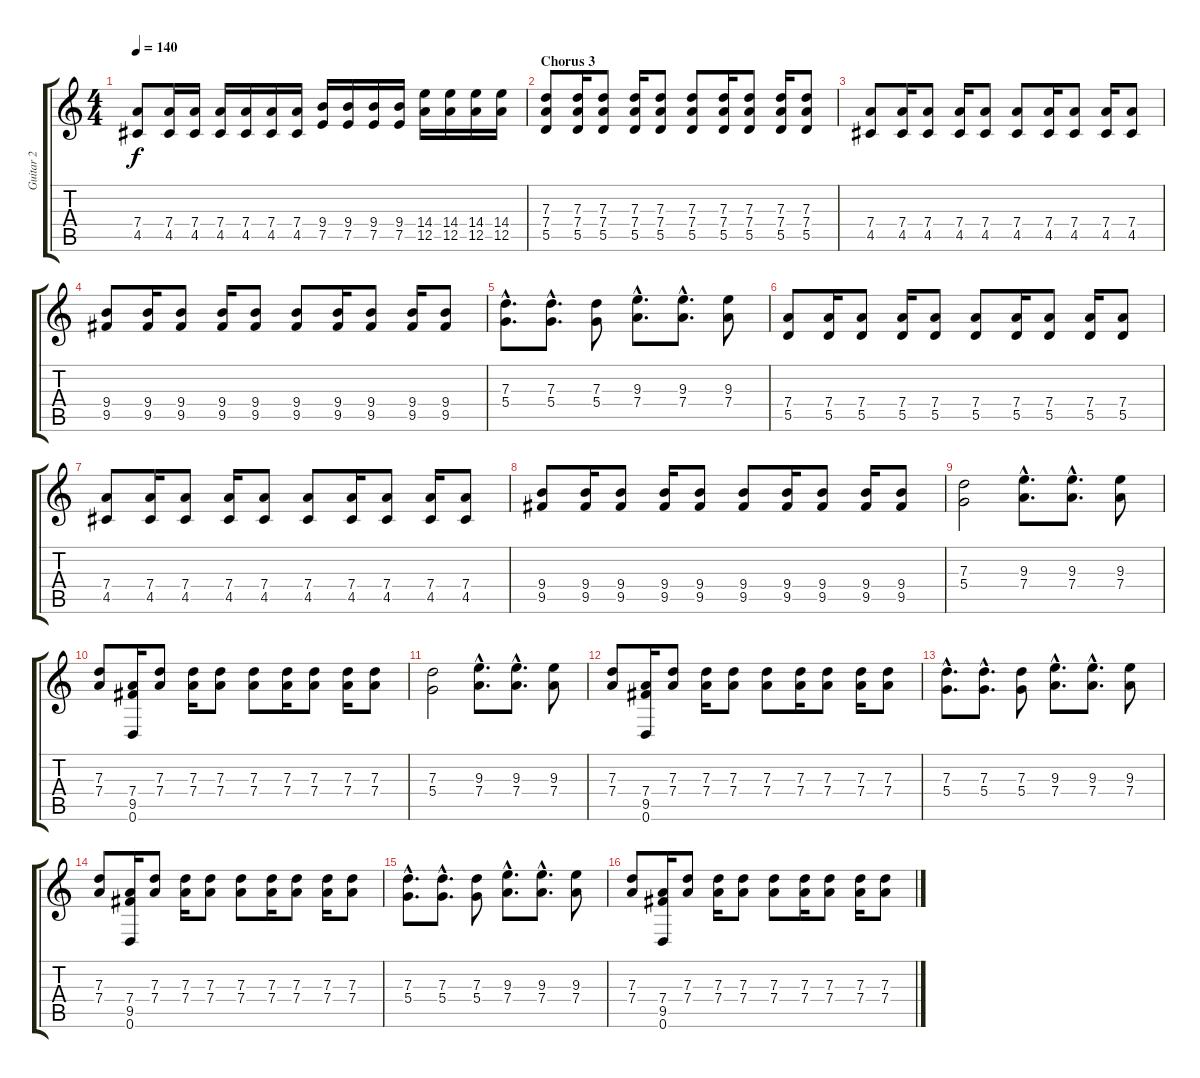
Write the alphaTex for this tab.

\track ("Guitar 2" "Guitar 2") {instrument distortionguitar}
\staff {score tabs}
\tuning (E4 B3 G3 D3 A2 D2) {hide}
\ts (4 4)
\tempo 140
\clef g2
\ks c
(7.4 4.5).8{dy f} (7.4 4.5).16 (7.4 4.5).16 (7.4 4.5).16 (7.4 4.5).16 (7.4 4.5).16 (7.4 4.5).16 (9.4 7.5).16 (9.4 7.5).16 (9.4 7.5).16 (9.4 7.5).16 (14.4 12.5).16 (14.4 12.5).16 (14.4 12.5).16 (14.4 12.5).16 |
\section ("" "Chorus 3")
(7.3 7.4 5.5).8 (7.3 7.4 5.5).16 (7.3 7.4 5.5).8 (7.3 7.4 5.5).16 (7.3 7.4 5.5).8 (7.3 7.4 5.5).8 (7.3 7.4 5.5).16 (7.3 7.4 5.5).8 (7.3 7.4 5.5).16 (7.3 7.4 5.5).8 |
(7.4 4.5).8 (7.4 4.5).16 (7.4 4.5).8 (7.4 4.5).16 (7.4 4.5).8 (7.4 4.5).8 (7.4 4.5).16 (7.4 4.5).8 (7.4 4.5).16 (7.4 4.5).8 |
(9.4 9.5).8 (9.4 9.5).16 (9.4 9.5).8 (9.4 9.5).16 (9.4 9.5).8 (9.4 9.5).8 (9.4 9.5).16 (9.4 9.5).8 (9.4 9.5).16 (9.4 9.5).8 |
(7.3{hac} 5.4{hac}).8{d} (7.3{hac} 5.4{hac}).8{d} (7.3 5.4).8 (9.3{hac} 7.4{hac}).8{d} (9.3{hac} 7.4{hac}).8{d} (9.3 7.4).8 |
(7.4 5.5).8 (7.4 5.5).16 (7.4 5.5).8 (7.4 5.5).16 (7.4 5.5).8 (7.4 5.5).8 (7.4 5.5).16 (7.4 5.5).8 (7.4 5.5).16 (7.4 5.5).8 |
(7.4 4.5).8 (7.4 4.5).16 (7.4 4.5).8 (7.4 4.5).16 (7.4 4.5).8 (7.4 4.5).8 (7.4 4.5).16 (7.4 4.5).8 (7.4 4.5).16 (7.4 4.5).8 |
(9.4 9.5).8 (9.4 9.5).16 (9.4 9.5).8 (9.4 9.5).16 (9.4 9.5).8 (9.4 9.5).8 (9.4 9.5).16 (9.4 9.5).8 (9.4 9.5).16 (9.4 9.5).8 |
(7.3 5.4).2 (9.3{hac} 7.4{hac}).8{d} (9.3{hac} 7.4{hac}).8{d} (9.3 7.4).8 |
(7.3 7.4).8 (7.4 9.5 0.6).16 (7.3 7.4).8 (7.3 7.4).16 (7.3 7.4).8 (7.3 7.4).8 (7.3 7.4).16 (7.3 7.4).8 (7.3 7.4).16 (7.3 7.4).8 |
(7.3 5.4).2 (9.3{hac} 7.4{hac}).8{d} (9.3{hac} 7.4{hac}).8{d} (9.3 7.4).8 |
(7.3 7.4).8 (7.4 9.5 0.6).16 (7.3 7.4).8 (7.3 7.4).16 (7.3 7.4).8 (7.3 7.4).8 (7.3 7.4).16 (7.3 7.4).8 (7.3 7.4).16 (7.3 7.4).8 |
(7.3{hac} 5.4{hac}).8{d} (7.3{hac} 5.4{hac}).8{d} (7.3 5.4).8 (9.3{hac} 7.4{hac}).8{d} (9.3{hac} 7.4{hac}).8{d} (9.3 7.4).8 |
(7.3 7.4).8 (7.4 9.5 0.6).16 (7.3 7.4).8 (7.3 7.4).16 (7.3 7.4).8 (7.3 7.4).8 (7.3 7.4).16 (7.3 7.4).8 (7.3 7.4).16 (7.3 7.4).8 |
(7.3{hac} 5.4{hac}).8{d} (7.3{hac} 5.4{hac}).8{d} (7.3 5.4).8 (9.3{hac} 7.4{hac}).8{d} (9.3{hac} 7.4{hac}).8{d} (9.3 7.4).8 |
(7.3 7.4).8 (7.4 9.5 0.6).16 (7.3 7.4).8 (7.3 7.4).16 (7.3 7.4).8 (7.3 7.4).8 (7.3 7.4).16 (7.3 7.4).8 (7.3 7.4).16 (7.3 7.4).8
